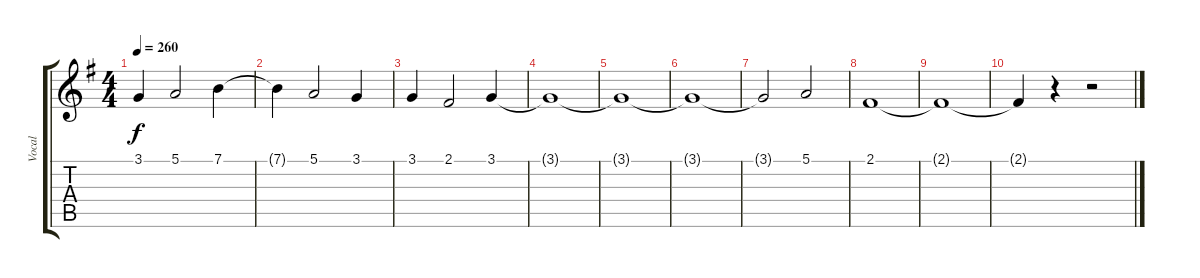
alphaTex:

\track ("Vocal" "Vocal") {instrument flute}
\staff {score tabs}
\tuning (E4 B3 G3 D3 A2 E2) {hide}
\ts (4 4)
\tempo 260
\clef g2
\ks g
3.1{t}.4{dy f} 5.1.2 7.1.4 |
7.1{t}.4 5.1.2 3.1.4 |
3.1.4 2.1.2 3.1.4 |
3.1{t}.1 |
3.1{t}.1 |
3.1{t}.1 |
3.1{t}.2 5.1.2 |
2.1.1 |
2.1{t}.1 |
2.1{t}.4 r.4 r.2
